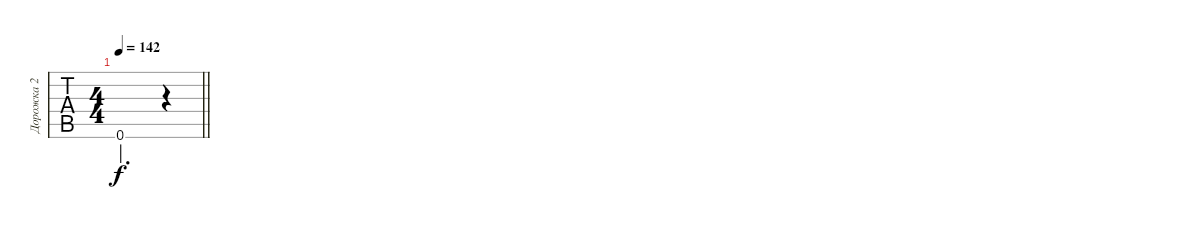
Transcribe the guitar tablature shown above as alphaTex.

\track ("Дорожка 2" "Дорожка 2") {instrument electricguitarclean}
\staff {tabs}
\tuning (Eb4 Bb3 Gb3 Db3 Ab2 Eb2) {hide}
\ts (4 4)
\tempo 142
\clef g2
\barLineRight lightlight
\ks c
0.6{t}.2{d dy f} r.4
